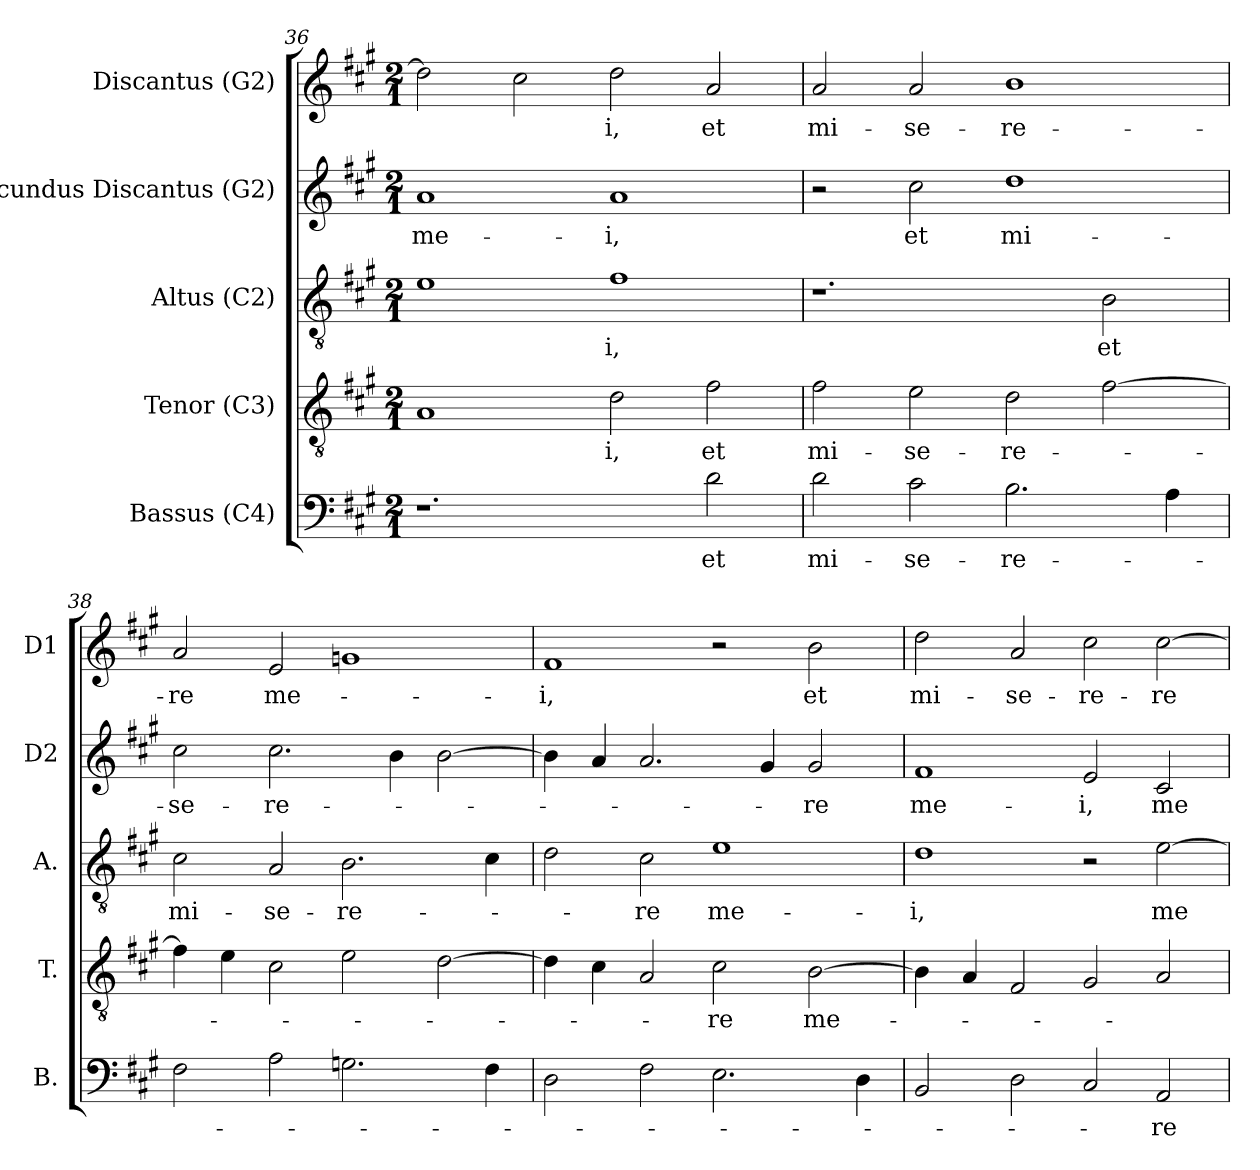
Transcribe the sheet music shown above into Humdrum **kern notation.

**kern	**text	**kern	**text	**kern	**text	**kern	**text	**kern	**text
*part5	*part5	*part4	*part4	*part3	*part3	*part2	*part2	*part1	*part1
*staff5	*staff5	*staff4	*staff4	*staff3	*staff3	*staff2	*staff2	*staff1	*staff1
*I"Bassus (C4)	*	*I"Tenor (C3)	*	*I"Altus (C2)	*	*I"Secundus Discantus (G2)	*	*I"Discantus (G2)	*
*I'B.	*	*I'T.	*	*I'A.	*	*I'D2	*	*I'D1	*
*clefF4	*	*clefGv2	*	*clefGv2	*	*clefG2	*	*clefG2	*
*	*	*ITrd7c12	*	*ITrd7c12	*	*	*	*	*
*k[f#c#g#]	*	*k[f#c#g#]	*	*k[f#c#g#]	*	*k[f#c#g#]	*	*k[f#c#g#]	*
*A:	*	*A:	*	*A:	*	*A:	*	*A:	*
*M2/1	*	*M2/1	*	*M2/1	*	*M2/1	*	*M2/1	*
=36	=36	=36	=36	=36	=36	=36	=36	=36	=36
!	!	!	!	!	!	!	!LO:LY:b:color=#000000	!	!
1.r	.	1AAi	.	1Ei	.	1ai	me-	2ddi\]	.
.	.	.	.	.	.	.	.	2cc#i\	.
!	!	!	!LO:LY:b:color=#000000	!	!	!	!	!	!
!	!	!	!	!	!LO:LY:b:color=#000000	!	!	!	!
!	!	!	!	!	!	!	!LO:LY:b:color=#000000	!	!
!	!	!	!	!	!	!	!	!	!LO:LY:b:color=#000000
.	.	2Di\	-i,	1F#i	-i,	1ai	-i,	2ddi\	-i,
!	!LO:LY:b:color=#000000	!	!	!	!	!	!	!	!
!	!	!	!LO:LY:b:color=#000000	!	!	!	!	!	!
!	!	!	!	!	!	!	!	!	!LO:LY:b:color=#000000
2di\	et	2F#i\	et	.	.	.	.	2ai/	et
!!LO:PB:g=z
=37	=37	=37	=37	=37	=37	=37	=37	=37	=37
!	!LO:LY:b:color=#000000	!	!	!	!	!	!	!	!
!	!	!	!LO:LY:b:color=#000000	!	!	!	!	!	!
!	!	!	!	!	!	!	!	!	!LO:LY:b:color=#000000
2di\	mi-	2F#i\	mi-	1.r	.	2r	.	2ai/	mi-
!	!LO:LY:b:color=#000000	!	!	!	!	!	!	!	!
!	!	!	!LO:LY:b:color=#000000	!	!	!	!	!	!
!	!	!	!	!	!	!	!LO:LY:b:color=#000000	!	!
!	!	!	!	!	!	!	!	!	!LO:LY:b:color=#000000
2c#i\	-se-	2Ei\	-se-	.	.	2cc#i\	et	2ai/	-se-
!	!LO:LY:b:color=#000000	!	!	!	!	!	!	!	!
!	!	!	!LO:LY:b:color=#000000	!	!	!	!	!	!
!	!	!	!	!	!	!	!LO:LY:b:color=#000000	!	!
!	!	!	!	!	!	!	!	!	!LO:LY:b:color=#000000
2.Bi\	-re-	2Di\	-re-	.	.	1ddi	mi-	1bi	-re-
!	!	!	!	!	!LO:LY:b:color=#000000	!	!	!	!
.	.	[2F#i\	.	2BBi\	et	.	.	.	.
4Ai\	.	.	.	.	.	.	.	.	.
=38	=38	=38	=38	=38	=38	=38	=38	=38	=38
!	!	!	!	!	!LO:LY:b:color=#000000	!	!	!	!
!	!	!	!	!	!	!	!LO:LY:b:color=#000000	!	!
!	!	!	!	!	!	!	!	!	!LO:LY:b:color=#000000
2F#i\	.	4F#i\]	.	2C#i\	mi-	2cc#i\	-se-	2ai/	-re
.	.	4Ei\	.	.	.	.	.	.	.
!	!	!	!	!	!LO:LY:b:color=#000000	!	!	!	!
!	!	!	!	!	!	!	!LO:LY:b:color=#000000	!	!
!	!	!	!	!	!	!	!	!	!LO:LY:b:color=#000000
2Ai\	.	2C#i\	.	2AAi/	-se-	2.cc#i\	-re-	2ei/	me-
!	!	!	!	!	!LO:LY:b:color=#000000	!	!	!	!
2.Gni\	.	2Ei\	.	2.BBi\	-re-	.	.	1gni	.
.	.	.	.	.	.	4bi\	.	.	.
.	.	[2Di\	.	.	.	[2bi\	.	.	.
4F#i\	.	.	.	4C#i\	.	.	.	.	.
=39	=39	=39	=39	=39	=39	=39	=39	=39	=39
!	!	!	!	!	!	!	!	!	!LO:LY:b:color=#000000
2Di\	.	4Di\]	.	2Di\	.	4bi\]	.	1f#i	-i,
.	.	4C#i\	.	.	.	4ai/	.	.	.
!	!	!	!	!	!LO:LY:b:color=#000000	!	!	!	!
2F#i\	.	2AAi/	.	2C#i\	-re	2.ai/	.	.	.
!	!	!	!LO:LY:b:color=#000000	!	!	!	!	!	!
!	!	!	!	!	!LO:LY:b:color=#000000	!	!	!	!
2.Ei\	.	2C#i\	-re	1Ei	me-	.	.	2r	.
.	.	.	.	.	.	4g#i/	.	.	.
!	!	!	!LO:LY:b:color=#000000	!	!	!	!	!	!
!	!	!	!	!	!	!	!LO:LY:b:color=#000000	!	!
!	!	!	!	!	!	!	!	!	!LO:LY:b:color=#000000
.	.	[2BBi\	me-	.	.	2g#i/	-re	2bi\	et
4Di\	.	.	.	.	.	.	.	.	.
=40	=40	=40	=40	=40	=40	=40	=40	=40	=40
!	!	!	!	!	!LO:LY:b:color=#000000	!	!	!	!
!	!	!	!	!	!	!	!LO:LY:b:color=#000000	!	!
!	!	!	!	!	!	!	!	!	!LO:LY:b:color=#000000
2BBi/	.	4BBi\]	.	1Di	-i,	1f#i	me-	2ddi\	mi-
.	.	4AAi/	.	.	.	.	.	.	.
!	!	!	!	!	!	!	!	!	!LO:LY:b:color=#000000
2Di\	.	2FF#i/	.	.	.	.	.	2ai/	-se-
!	!	!	!	!	!	!	!LO:LY:b:color=#000000	!	!
!	!	!	!	!	!	!	!	!	!LO:LY:b:color=#000000
2C#i/	.	2GG#i/	.	2r	.	2ei/	-i,	2cc#i\	-re-
!	!LO:LY:b:color=#000000	!	!	!	!	!	!	!	!
!	!	!	!	!	!LO:LY:b:color=#000000	!	!	!	!
!	!	!	!	!	!	!	!LO:LY:b:color=#000000	!	!
!	!	!	!	!	!	!	!	!	!LO:LY:b:color=#000000
2AAi/	-re	2AAi/	.	[2Ei\	me-	2c#i/	me-	[2cc#i\	-re
=	=	=	=	=	=	=	=	=	=
*-	*-	*-	*-	*-	*-	*-	*-	*-	*-
